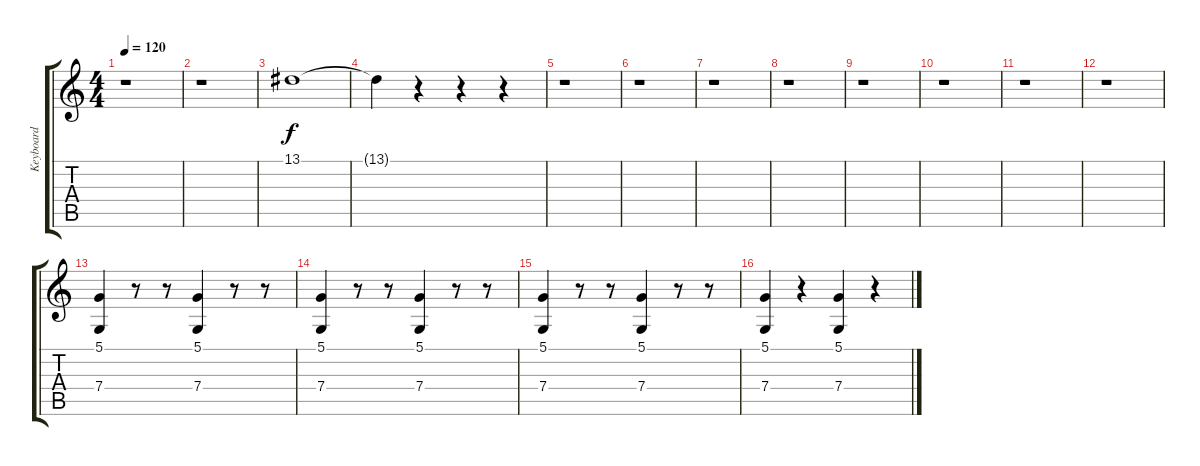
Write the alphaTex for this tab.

\track ("Keyboard" "Keyboard") {instrument pad2warm}
\staff {score tabs}
\tuning (D4 A3 F3 C3 G2 D2) {hide}
\ts (4 4)
\tempo 120
\clef g2
\ks c
r.1{dy f} |
r.1 |
13.1.1 |
13.1{t}.4 r.4 r.4 r.4 |
r.1 |
r.1 |
r.1 |
r.1 |
r.1 |
r.1 |
r.1 |
r.1 |
(5.1 7.4).4 r.8 r.8 (5.1 7.4).4 r.8 r.8 |
(5.1 7.4).4 r.8 r.8 (5.1 7.4).4 r.8 r.8 |
(5.1 7.4).4 r.8 r.8 (5.1 7.4).4 r.8 r.8 |
(5.1 7.4).4 r.4 (5.1 7.4).4 r.4
